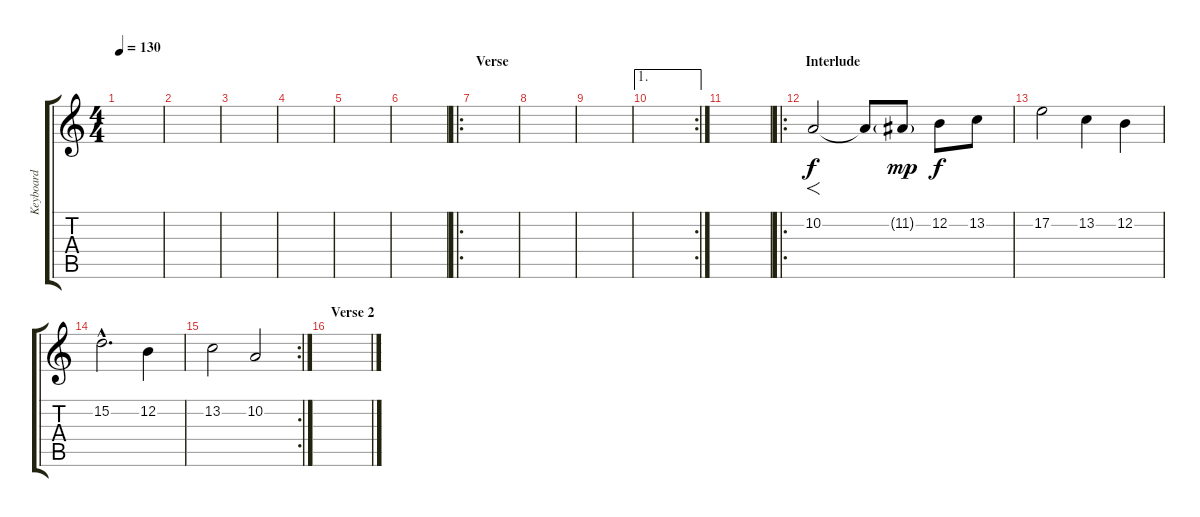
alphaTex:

\track ("Keyboard" "Keyboard") {instrument pad4choir}
\staff {score tabs}
\tuning (E4 B3 G3 D3 A2 E2) {hide}
\ts (4 4)
\tempo 130
\clef g2
\ks c
|
|
|
|
|
|
\ro
\section ("" "Verse")
|
|
|
\ae 1
\rc 2
|
|
\ro
\section ("" "Interlude")
10.2.2{f instrument pad2warm} 10.2{t}.8 11.2{g}.8{dy mp} 12.2.8{dy f} 13.2.8 |
17.2.2 13.2.4 12.2.4 |
15.2{hac}.2{d} 12.2.4 |
\rc 2
13.2.2 10.2.2 |
\section ("" "Verse 2")
